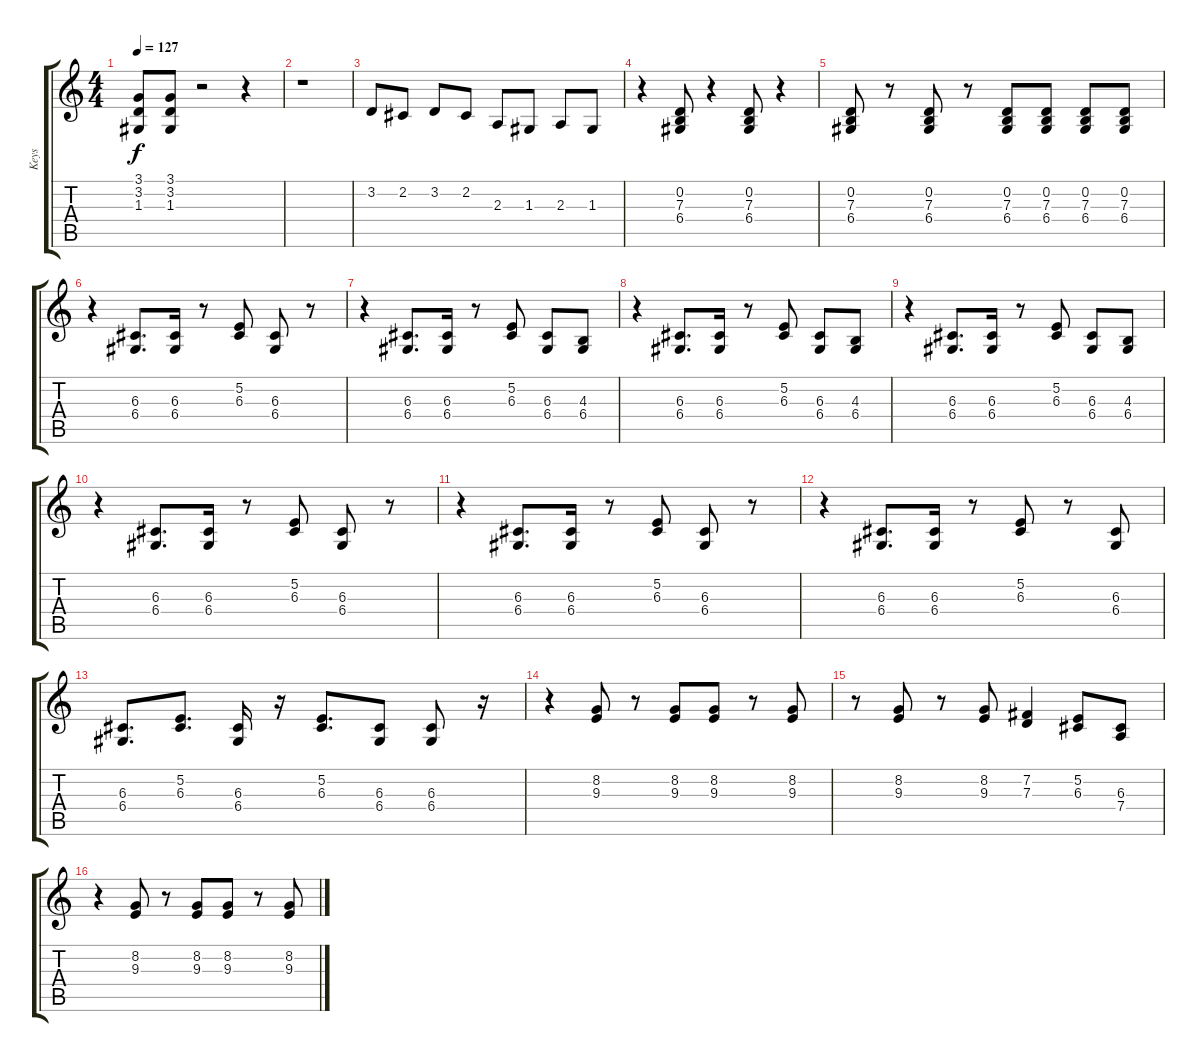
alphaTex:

\track ("Keys" "Keys") {instrument drawbarorgan}
\staff {score tabs}
\tuning (E4 B3 G3 D3 A2 E2) {hide}
\ts (4 4)
\tempo 127
\clef g2
\ks c
(3.1 3.2 1.3).8{dy f} (3.1 3.2 1.3).8 r.2 r.4 |
r.1 |
3.2.8 2.2.8 3.2.8 2.2.8 2.3.8 1.3.8 2.3.8 1.3.8 |
r.4 (0.2 7.3 6.4).8 r.4 (0.2 7.3 6.4).8 r.4 |
(0.2 7.3 6.4).8 r.8 (0.2 7.3 6.4).8 r.8 (0.2 7.3 6.4).8 (0.2 7.3 6.4).8 (0.2 7.3 6.4).8 (0.2 7.3 6.4).8 |
r.4 (6.3 6.4).8{d} (6.3 6.4).16 r.8 (5.2 6.3).8 (6.3 6.4).8 r.8 |
r.4 (6.3 6.4).8{d} (6.3 6.4).16 r.8 (5.2 6.3).8 (6.3 6.4).8 (4.3 6.4).8 |
r.4 (6.3 6.4).8{d} (6.3 6.4).16 r.8 (5.2 6.3).8 (6.3 6.4).8 (4.3 6.4).8 |
r.4 (6.3 6.4).8{d} (6.3 6.4).16 r.8 (5.2 6.3).8 (6.3 6.4).8 (4.3 6.4).8 |
r.4 (6.3 6.4).8{d} (6.3 6.4).16 r.8 (5.2 6.3).8 (6.3 6.4).8 r.8 |
r.4 (6.3 6.4).8{d} (6.3 6.4).16 r.8 (5.2 6.3).8 (6.3 6.4).8 r.8 |
r.4 (6.3 6.4).8{d} (6.3 6.4).16 r.8 (5.2 6.3).8 r.8 (6.3 6.4).8 |
(6.3 6.4).8{d} (5.2 6.3).8{d} (6.3 6.4).16 r.16 (5.2 6.3).8{d} (6.3 6.4).8 (6.3 6.4).8 r.16 |
r.4 (8.2 9.3).8 r.8 (8.2 9.3).8 (8.2 9.3).8 r.8 (8.2 9.3).8 |
r.8 (8.2 9.3).8 r.8 (8.2 9.3).8 (7.2 7.3).4 (5.2 6.3).8 (6.3 7.4).8 |
r.4 (8.2 9.3).8 r.8 (8.2 9.3).8 (8.2 9.3).8 r.8 (8.2 9.3).8
